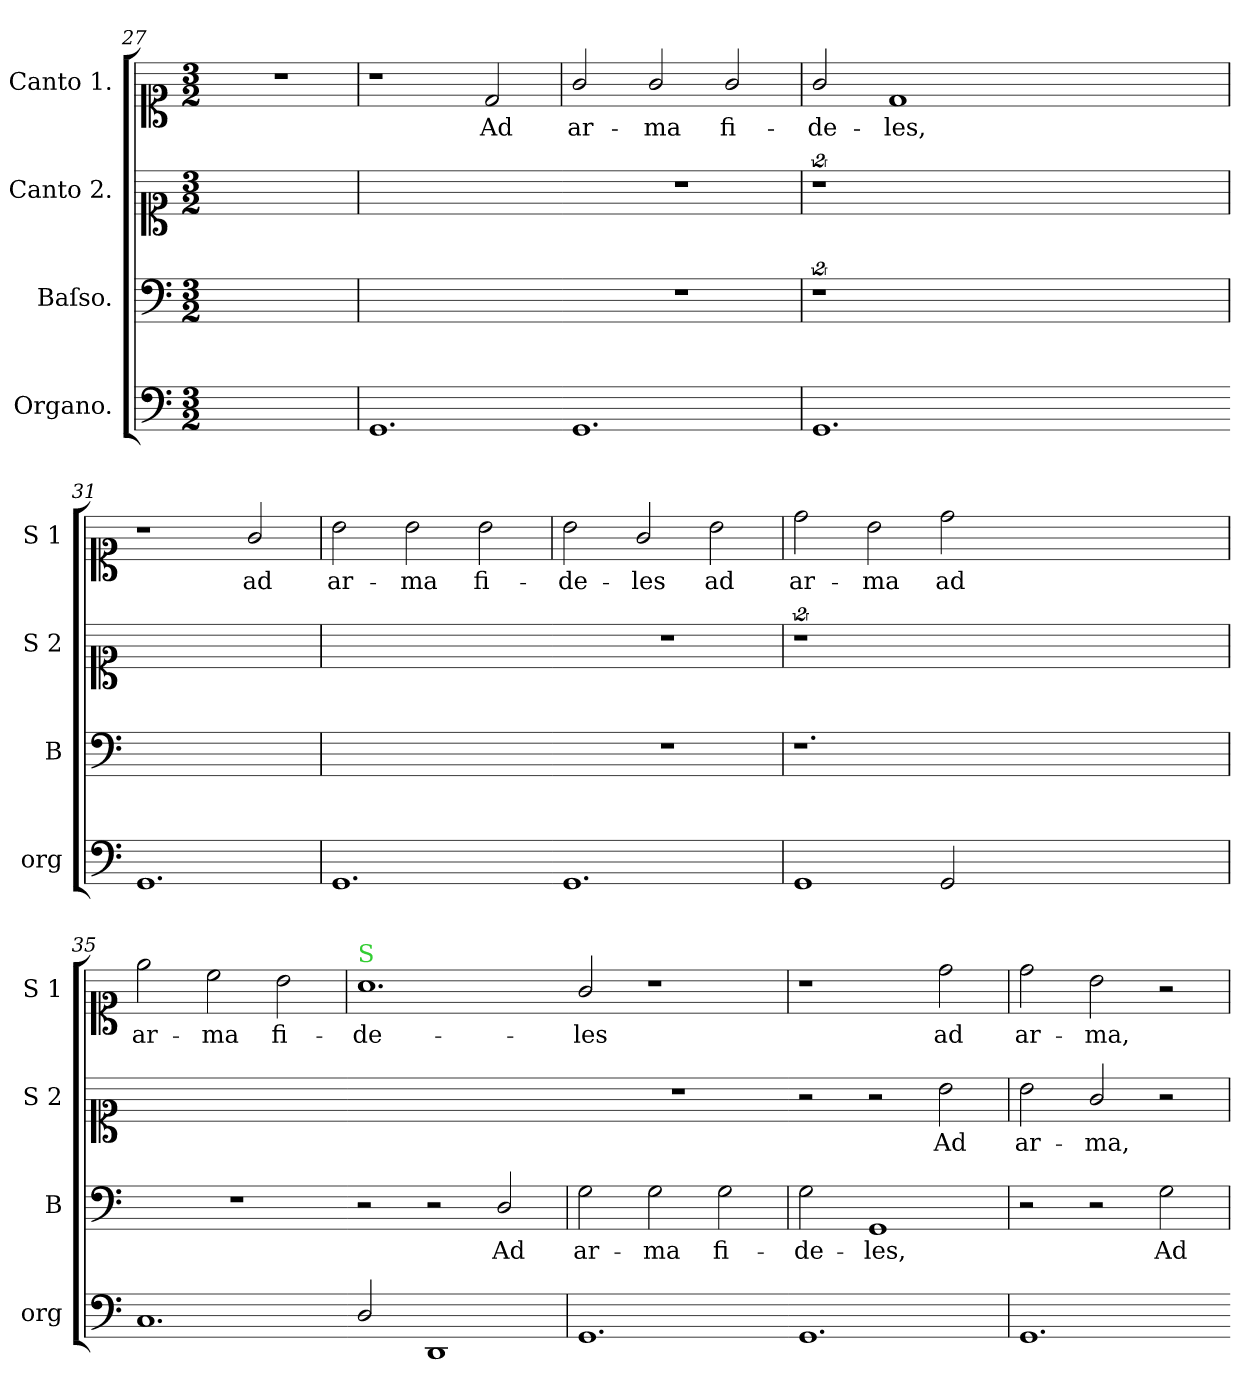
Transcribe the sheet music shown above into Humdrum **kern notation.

**kern	**kern	**text	**kern	**text	**kern	**text
*part4	*part3	*part3	*part2	*part2	*part1	*part1
*staff4	*staff3	*staff3	*staff2	*staff2	*staff1	*staff1
*I"Organo.	*I"Baſso.	*	*I"Canto 2.	*	*I"Canto 1.	*
*I'org	*I'B	*	*I'S 2	*	*I'S 1	*
*clefF4	*clefF4	*	*clefC1	*	*clefC1	*
*k[]	*k[]	*	*k[]	*	*k[]	*
*M3/2	*M3/2	*	*M3/2	*	*M3/2	*
=27	=27	=27	=27	=27	=27	=27
1.ryy	1.ryy	.	1.ryy	.	1.r	.
=28	=28	=28	=28	=28	=28	=28
1.GG/	1.ryy	.	1.ryy	.	1r	.
.	.	.	.	.	2d/	Ad
=29-	=29	=29	=29	=29	=29	=29
1.GG/	1.r	.	1.r	.	2g/	ar-
.	.	.	.	.	2g/	-ma
.	.	.	.	.	2g/	fi-
=30	=30	=30	=30	=30	=30	=30
1.GG/	2%9r	.	2%9r	.	2g/	-de-
.	.	.	.	.	1d/	-les,
0.ryy	.	.	.	.	0.ryy	.
=31-	=31	=31	=31	=31	=31	=31
1.GG/	1.ryy	.	1.ryy	.	1r	.
.	.	.	.	.	2g/	ad
=32	=32	=32	=32	=32	=32	=32
1.GG/	1.ryy	.	1.ryy	.	2b\	ar-
.	.	.	.	.	2b\	-ma
.	.	.	.	.	2b\	fi-
=33-	=33	=33	=33	=33	=33	=33
1.GG/	1.r	.	1.r	.	2b\	-de-
.	.	.	.	.	2g/	-les
.	.	.	.	.	2b\	ad
=34	=34	=34	=34	=34	=34	=34
1GG/	1.r	.	2%9r	.	2dd\	ar-
.	.	.	.	.	2b\	-ma
2GG/	.	.	.	.	2dd\	ad
0.ryy	0.ryy	.	.	.	0.ryy	.
=35	=35	=35	=35	=35	=35	=35
1.C/	1.r	.	1.ryy	.	2ee\	ar-
.	.	.	.	.	2cc\	-ma
.	.	.	.	.	2b\	fi-
=36-	=36	=36	=36	=36	=36	=36
!	!	!	!	!	!LO:TX:a:color=limegreen:t=S	!
2D/	2r	.	1.ryy	.	1.a\	-de-
1DD/	2r	.	.	.	.	.
.	2D/	Ad	.	.	.	.
=37	=37	=37-	=37	=37-	=37-	=37-
1.GG/	2G\	ar-	1.r	.	2g/	-les
.	2G\	-ma	.	.	1r	.
.	2G\	fi-	.	.	.	.
=38-	=38	=38	=38	=38	=38	=38
1.GG/	2G\	-de-	2r	.	1r	.
.	1GG/	-les,	2r	.	.	.
.	.	.	2b\	Ad	2dd\	ad
=39	=39	=39	=39	=39	=39	=39
1.GG/	2r	.	2b\	ar-	2dd\	ar-
.	2r	.	2g/	-ma,	2b\	-ma,
!	!	!LO:LY:i	!	!	!	!
.	2G\	Ad	2r	.	2r	.
=-	=	=	=	=	=	=
*-	*-	*-	*-	*-	*-	*-
